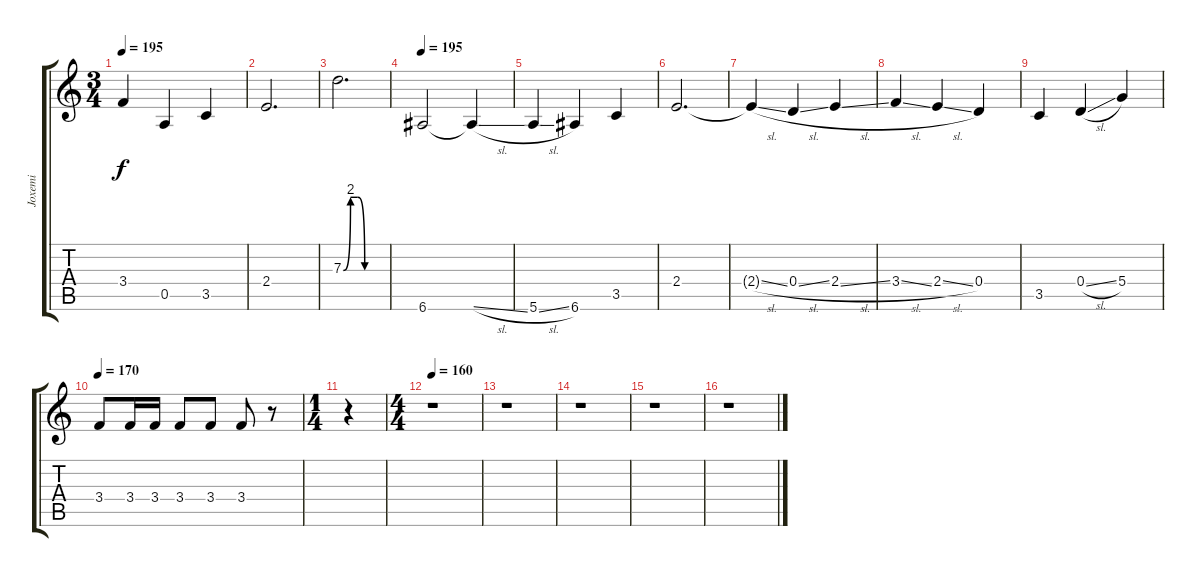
\track ("Joxemi" "Joxemi") {instrument electricguitarjazz}
\staff {score tabs}
\tuning (E4 B3 G3 D3 A2 E2) {hide}
\ts (3 4)
\tempo 195
\clef g2
\ks c
3.4.4{dy f} 0.5.4 3.5.4 |
2.4.2{d} |
7.3{be (custom 0 0 10 8 20 8 30 0 60 0)}.2{d} |
\tempo 195
6.6.2 6.6{sl t}.4 |
5.6{sl}.4 6.6.4 3.5.4 |
2.4.2{d} |
2.4{sl t}.4 0.4{sl}.4 2.4{sl}.4 |
3.4{sl}.4 2.4{sl}.4 0.4.4 |
3.5.4 0.4{sl}.4 5.4.4 |
\tempo 170
3.4.8 3.4.16 3.4.16 3.4.8 3.4.8 3.4.8 r.8 |
\ts (1 4)
r.4 |
\ts (4 4)
\tempo 138
\tempo 160
r.1 |
r.1 |
r.1 |
r.1 |
r.1
